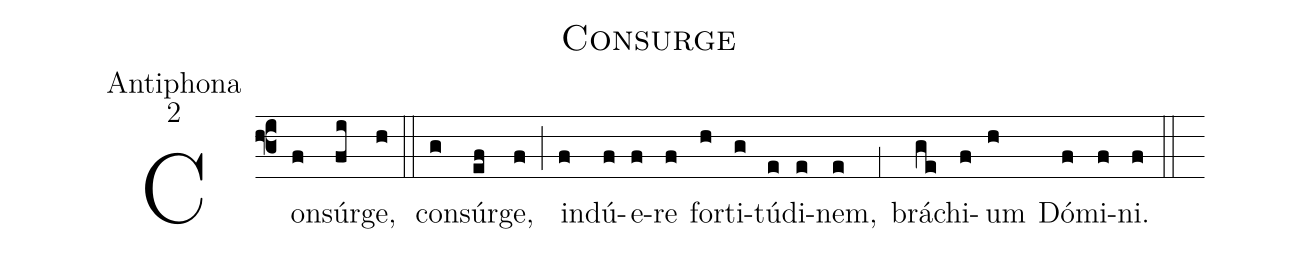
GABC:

name:Consurge;
office-part:Antiphona;
mode:2;
%%
(f3) Con(f)súr(fi)ge,(h) (::)
con(g)súr(ef)ge,(f) (;) in(f)dú(f)e(f)re(f) for(h)ti(g)tú(e)di(e)nem,(e) (,1) brá(ge)chi(f)um(h) Dó(f)mi(f)ni.(f) (::)
